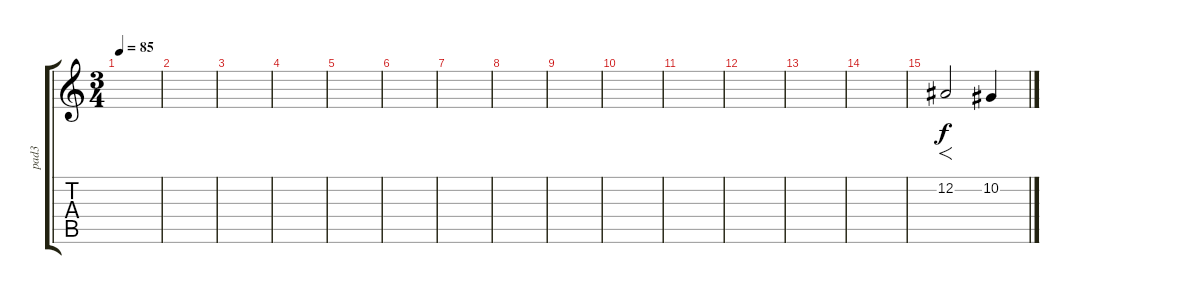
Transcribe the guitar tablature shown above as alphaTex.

\track ("pad3" "pad3") {instrument choiraahs}
\staff {score tabs}
\tuning (Eb4 Bb3 Gb3 Db3 Ab2 Eb2) {hide}
\ts (3 4)
\tempo 85
\clef g2
\ks c
|
|
|
|
|
|
|
|
|
|
|
|
|
|
12.2.2{f dy f} 10.2.4
